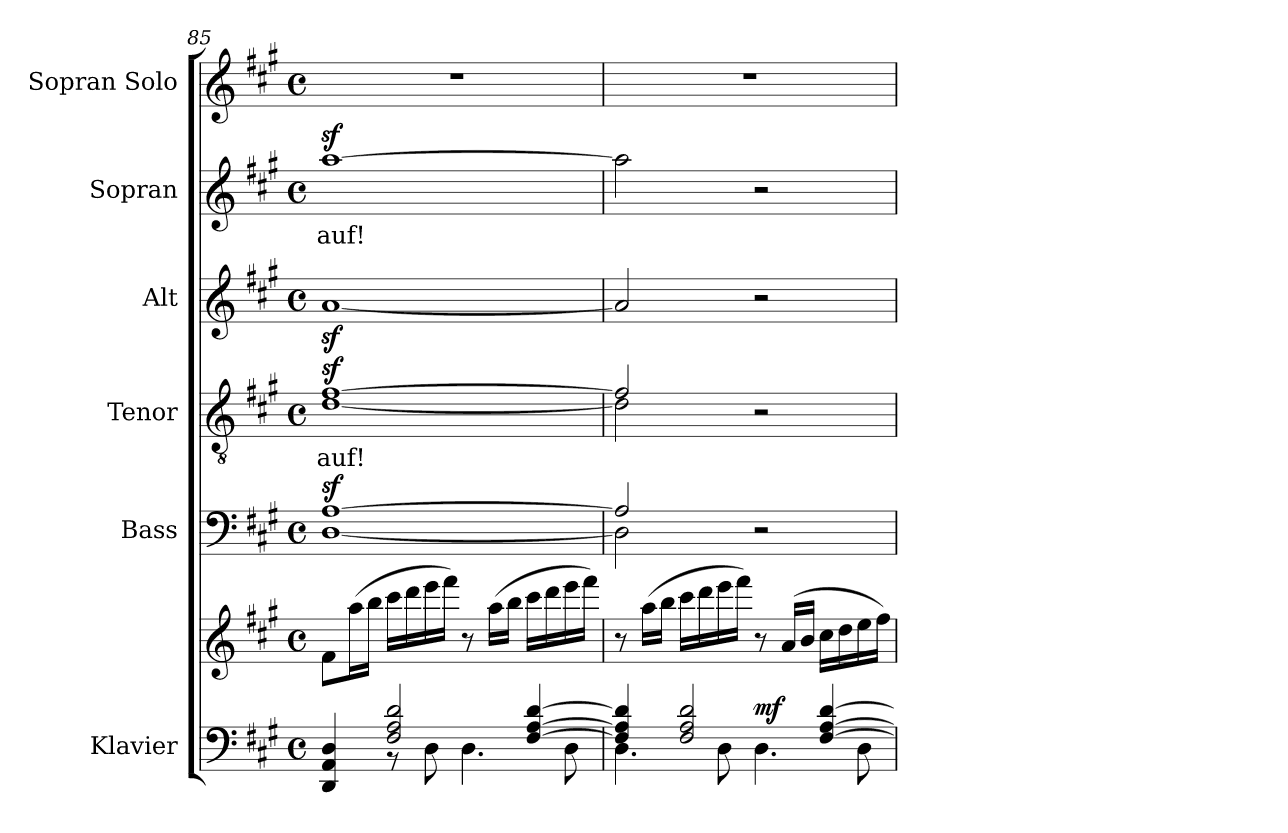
**kern	**kern	**dynam	**kern	**dynam	**kern	**text	**dynam	**kern	**kern	**text	**kern
*part6	*part6	*part6	*part5	*part5	*part4	*part4	*part4	*part3	*part2	*part2	*part1
*staff7	*staff6	*staff6/7	*staff5	*staff5	*staff4	*staff4	*staff4	*staff3	*staff2	*staff2	*staff1
*I"Klavier	*	*	*I"Bass	*	*I"Tenor	*	*	*I"Alt	*I"Sopran	*	*I"Sopran Solo
*	*	*	*I'B	*	*I'T	*	*	*I'A	*I'S	*	*
!!LO:LB:g=z
*clefF4	*clefG2	*	*clefF4	*	*clefGv2	*	*	*clefG2	*clefG2	*	*clefG2
*k[f#c#g#]	*k[f#c#g#]	*	*k[f#c#g#]	*	*k[f#c#g#]	*	*	*k[f#c#g#]	*k[f#c#g#]	*	*k[f#c#g#]
*M4/4	*M4/4	*	*M4/4	*	*M4/4	*	*	*M4/4	*M4/4	*	*M4/4
*met(c)	*met(c)	*	*met(c)	*	*met(c)	*	*	*met(c)	*met(c)	*	*met(c)
=85	=85	=85	=85	=85	=85	=85	=85	=85	=85	=85	=85
*^	*	*	*^	*	*	*	*	*	*	*	*
!	!	!	!	!	!	!LO:DY:a	!	!LO:LY:b	!LO:DY:a	!	!	!LO:LY:b	!
*	*	*	*	*	*	*	*^	*	*	*	*	*	*
4DD/ 4AA/ 4D/	4ryy	8f#\L	.	[1A	[1D	sf	[1f#	[1d	auf!	sf	[1az>	[1aaz>	auf!	1r
.	.	(16aa\L	.	.	.	.	.	.	.	.	.	.	.	.
.	.	16bb\JJ	.	.	.	.	.	.	.	.	.	.	.	.
2F#/ 2A/ 2d/	8r	16ccc#\LL	.	.	.	.	.	.	.	.	.	.	.	.
.	.	16ddd\	.	.	.	.	.	.	.	.	.	.	.	.
.	8D\	16eee\	.	.	.	.	.	.	.	.	.	.	.	.
.	.	16fff#\JJ)	.	.	.	.	.	.	.	.	.	.	.	.
.	4.D\	8r	.	.	.	.	.	.	.	.	.	.	.	.
.	.	(16aa\LL	.	.	.	.	.	.	.	.	.	.	.	.
.	.	16bb\JJ	.	.	.	.	.	.	.	.	.	.	.	.
[4F#/ [4A/ [4d/	.	16ccc#\LL	.	.	.	.	.	.	.	.	.	.	.	.
.	.	16ddd\	.	.	.	.	.	.	.	.	.	.	.	.
.	8D\	16eee\	.	.	.	.	.	.	.	.	.	.	.	.
.	.	16fff#\JJ)	.	.	.	.	.	.	.	.	.	.	.	.
=86	=86	=86	=86	=86	=86	=86	=86	=86	=86	=86	=86	=86	=86	=86
4F#/] 4A/] 4d/]	4.D\	8r	.	2A/]	2D\]	.	2f#/]	2d\]	.	.	2a/]	2aa\]	.	1r
.	.	(16aa\LL	.	.	.	.	.	.	.	.	.	.	.	.
.	.	16bb\JJ	.	.	.	.	.	.	.	.	.	.	.	.
2F#/ 2A/ 2d/	.	16ccc#\LL	.	.	.	.	.	.	.	.	.	.	.	.
.	.	16ddd\	.	.	.	.	.	.	.	.	.	.	.	.
.	8D\	16eee\	.	.	.	.	.	.	.	.	.	.	.	.
.	.	16fff#\JJ)	.	.	.	.	.	.	.	.	.	.	.	.
!	!	!	!LO:DY:a=2	!	!	!	!	!	!	!	!	!	!	!
.	4.D\	8r	mf	2r	2ryy	.	2r	2ryy	.	.	2r	2r	.	.
.	.	(16a/LL	.	.	.	.	.	.	.	.	.	.	.	.
.	.	16b/JJ	.	.	.	.	.	.	.	.	.	.	.	.
[4F#/ [4A/ [4d/	.	16cc#\LL	.	.	.	.	.	.	.	.	.	.	.	.
.	.	16dd\	.	.	.	.	.	.	.	.	.	.	.	.
.	8D\	16ee\	.	.	.	.	.	.	.	.	.	.	.	.
.	.	16ff#\JJ)	.	.	.	.	.	.	.	.	.	.	.	.
*	*	*	*	*v	*v	*	*	*	*	*	*	*	*	*
*v	*v	*	*	*	*	*v	*v	*	*	*	*	*	*
=	=	=	=	=	=	=	=	=	=	=	=
*-	*-	*-	*-	*-	*-	*-	*-	*-	*-	*-	*-
